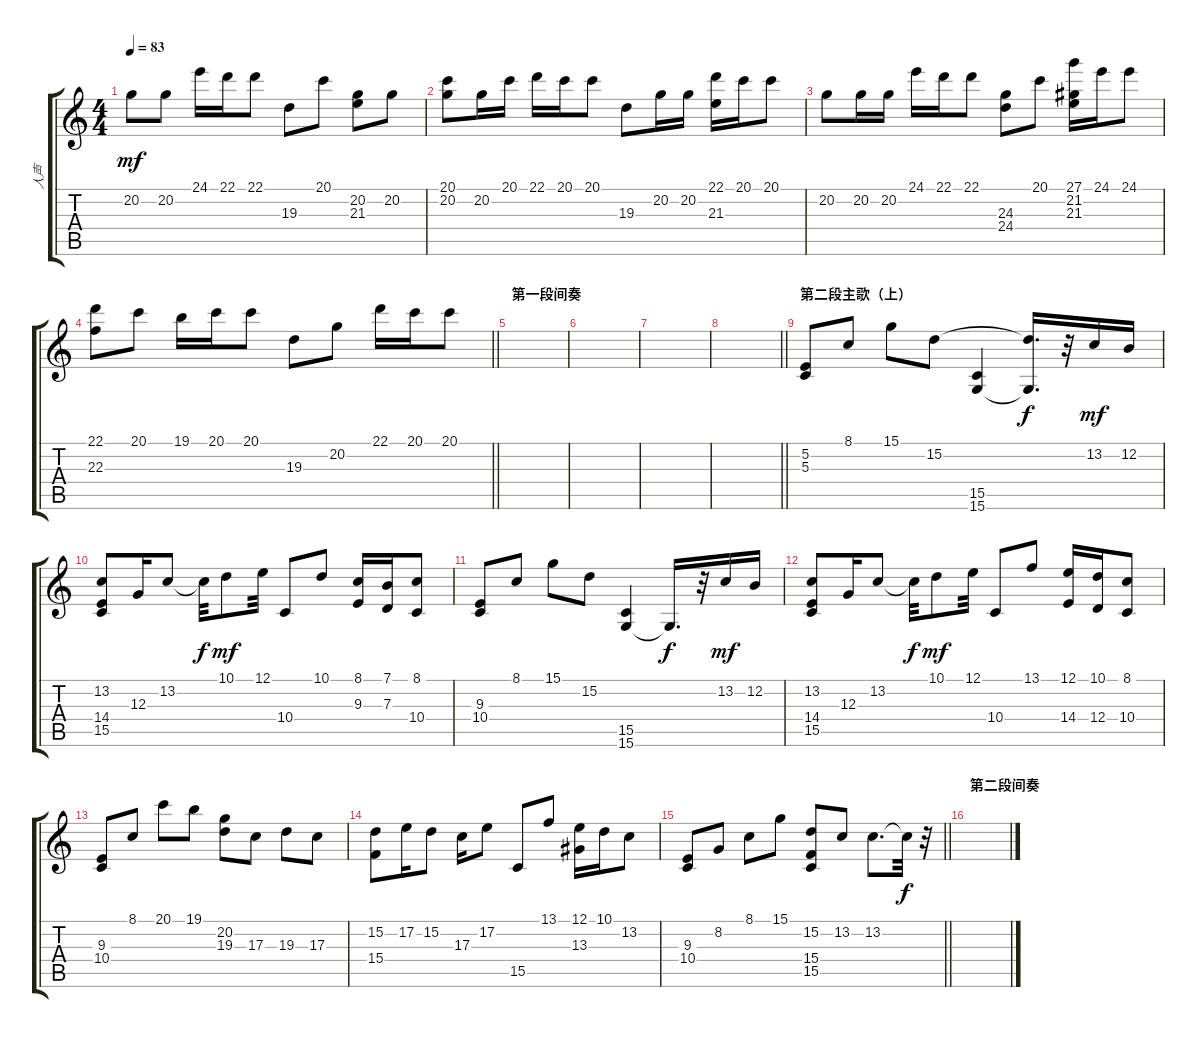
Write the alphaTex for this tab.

\track ("人声" "人声") {instrument acousticgrandpiano}
\staff {score tabs}
\tuning (E4 B3 G3 D3 A2 E2) {hide}
\ts (4 4)
\tempo 83
\clef g2
\ks c
20.2.8{dy mf} 20.2.8 24.1.16 22.1.16 22.1.8 19.3.8 20.1.8 (20.2 21.3).8 20.2.8 |
(20.1 20.2).8 20.2.16 20.1.16 22.1.16 20.1.16 20.1.8 19.3.8 20.2.16 20.2.16 (22.1 21.3).16 20.1.16 20.1.8 |
20.2.8 20.2.16 20.2.16 24.1.16 22.1.16 22.1.8 (24.3 24.4).8 20.1.8 (27.1 21.2 21.3).16 24.1.16 24.1.8 |
\barLineRight lightlight
(22.1 22.3).8 20.1.8 19.1.16 20.1.16 20.1.8 19.3.8 20.2.8 22.1.16 20.1.16 20.1.8 |
\section ("" "第一段间奏")
|
|
|
\barLineRight lightlight
|
\section ("" "第二段主歌（上）")
(5.2 5.3).8 8.1.8 15.1.8 15.2.8 (15.5 15.6).4 (15.2{t} 15.6{t}).16{d dy f} r.32 13.2.16{dy mf} 12.2.16 |
(13.2 14.4 15.5).8 12.3.16 13.2.8 13.2{t}.32{dy f} 10.1.8{dy mf} 12.1.32 10.4.8 10.1.8 (8.1 9.3).16 (7.1 7.3).16 (8.1 10.4).8 |
(9.3 10.4).8 8.1.8 15.1.8 15.2.8 (15.5 15.6).4 15.6{t}.16{d dy f} r.32 13.2.16{dy mf} 12.2.16 |
(13.2 14.4 15.5).8 12.3.16 13.2.8 13.2{t}.32{dy f} 10.1.8{dy mf} 12.1.32 10.4.8 13.1.8 (12.1 14.4).16 (10.1 12.4).16 (8.1 10.4).8 |
(9.3 10.4).8 8.1.8 20.1.8 19.1.8 (20.2 19.3).8 17.3.8 19.3.8 17.3.8 |
(15.2 15.4).8 17.2.16 15.2.8 17.3.16 17.2.8 15.5.8 13.1.8 (12.1 13.3).16 10.1.16 13.2.8 |
\barLineRight lightlight
(9.3 10.4).8 8.2.8 8.1.8 15.1.8 (15.2 15.4 15.5).8 13.2.8 13.2.8{d} 13.2{t}.32{dy f} r.32 |
\section ("" "第二段间奏")
